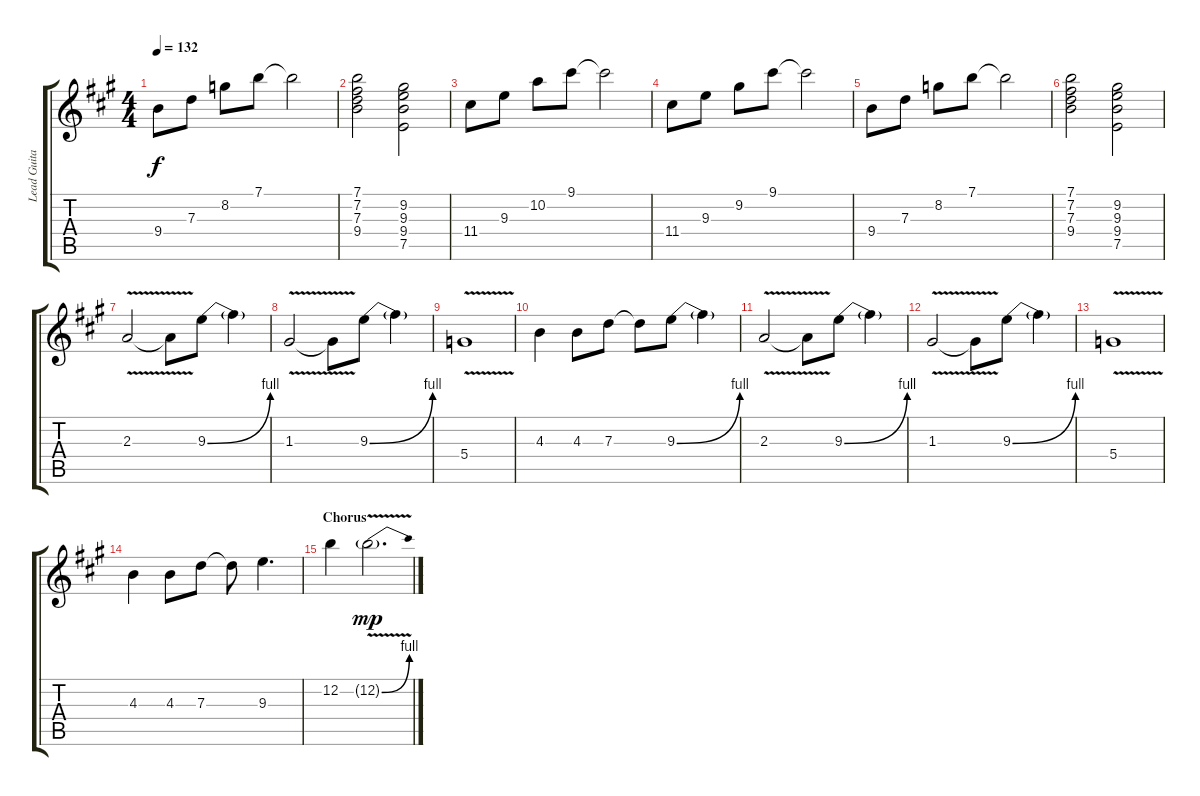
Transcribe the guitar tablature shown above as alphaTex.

\track ("Lead Guitar" "Lead Guita") {instrument electricguitarjazz}
\staff {score tabs}
\tuning (E4 B3 G3 D3 A2 E2) {hide}
\ts (4 4)
\tempo 132
\clef g2
\ks f#minor
9.4.8{dy f} 7.3.8 8.2.8 7.1.8 7.1{t}.2 |
(7.1 7.2 7.3 9.4).2 (9.2 9.3 9.4 7.5).2 |
11.4.8 9.3.8 10.2.8 9.1.8 9.1{t}.2 |
11.4.8 9.3.8 9.2.8 9.1.8 9.1{t}.2 |
9.4.8 7.3.8 8.2.8 7.1.8 7.1{t}.2 |
(7.1 7.2 7.3 9.4).2 (9.2 9.3 9.4 7.5).2 |
2.3{v}.2 2.3{t}.8 9.3{be (bend 0 0 60 4)}.8 9.3{t}.4 |
1.3{v}.2 1.3{t}.8 9.3{be (bend 0 0 60 4)}.8 9.3{t}.4 |
5.4{v}.1 |
4.3.4 4.3.8 7.3.8 7.3{t}.8 9.3{be (bend 0 0 60 4)}.8 9.3{t}.4 |
2.3{v}.2 2.3{t}.8 9.3{be (bend 0 0 60 4)}.8 9.3{t}.4 |
1.3{v}.2 1.3{t}.8 9.3{be (bend 0 0 60 4)}.8 9.3{t}.4 |
5.4{v}.1 |
4.3.4 4.3.8 7.3.8 7.3{t}.8 9.3.4{d} |
\section ("" "Chorus")
12.2.4 12.2{be (bend 0 0 60 4) v g}.2{d dy mp}
